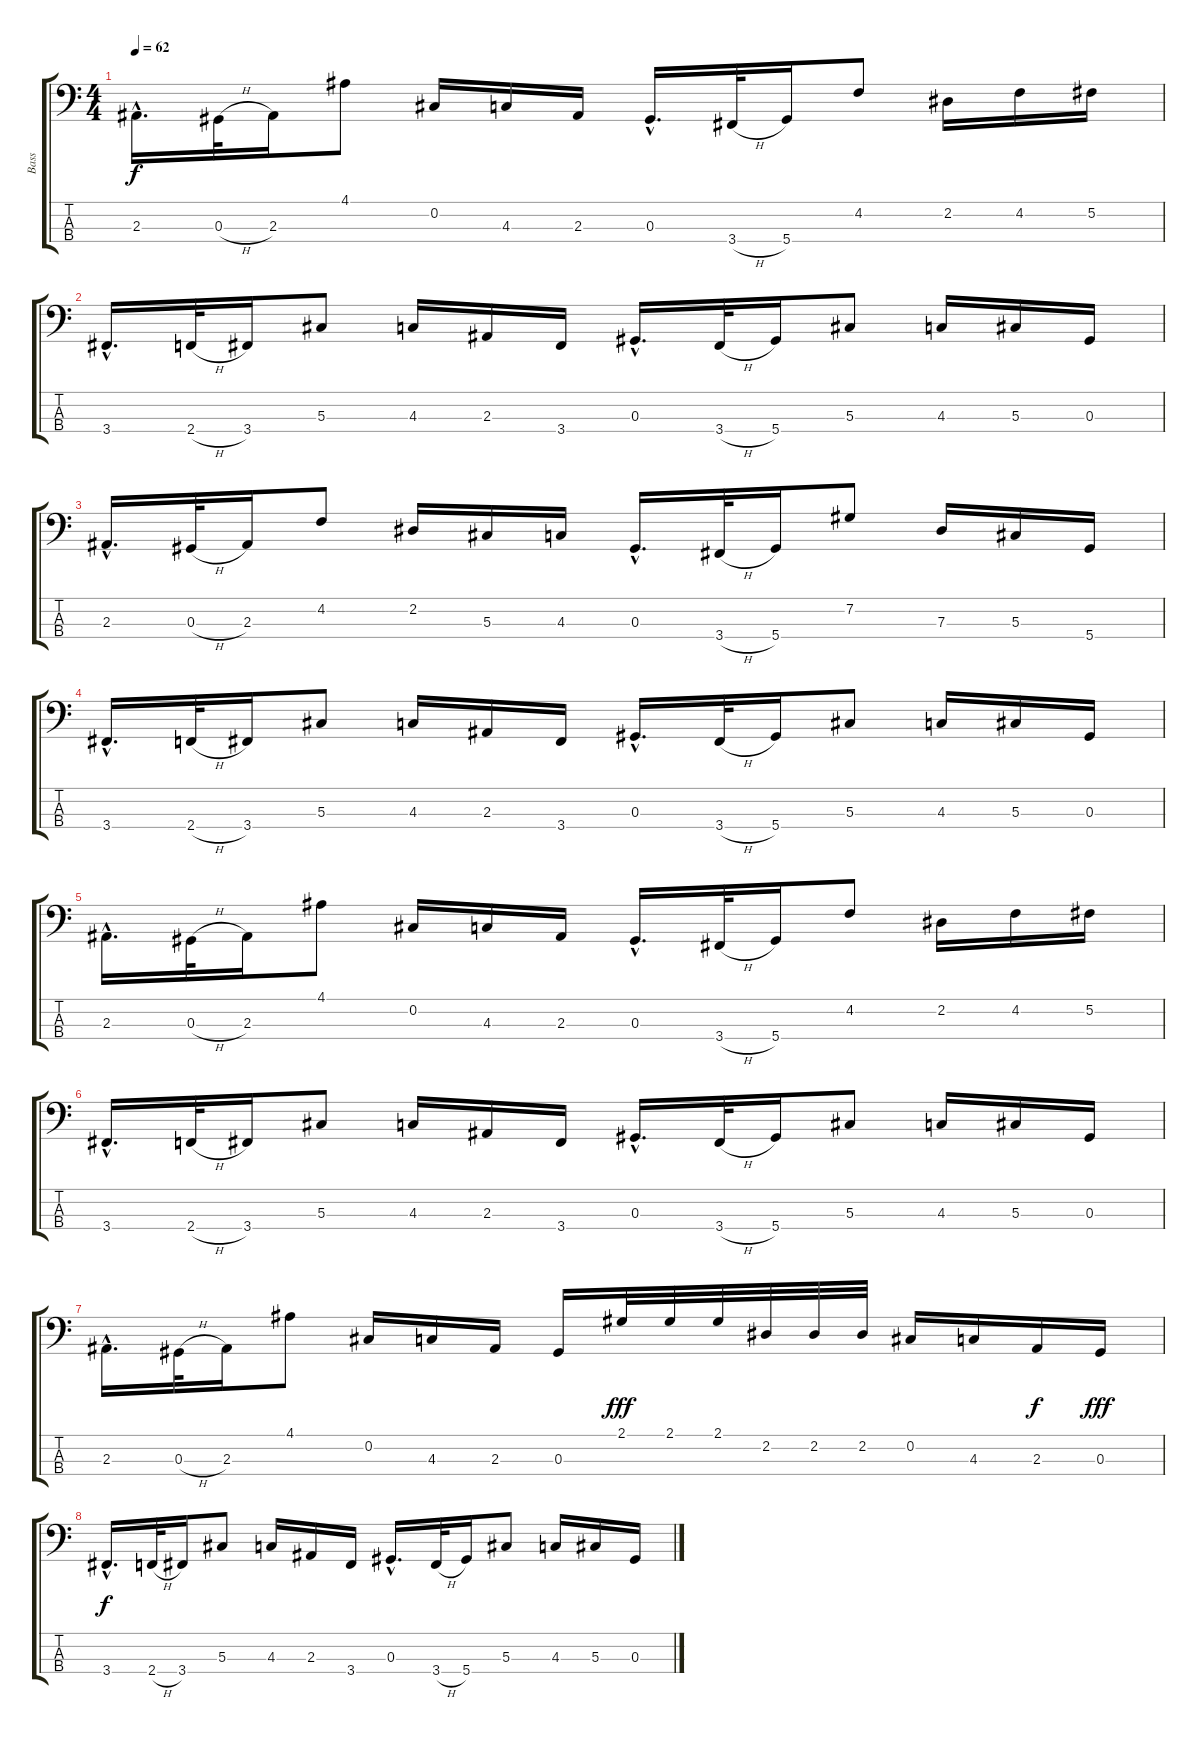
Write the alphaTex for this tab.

\track ("Bass" "Bass") {instrument electricbasspick}
\staff {score tabs}
\tuning (Gb2 Db2 Ab1 Eb1) {hide}
\ts (4 4)
\tempo 62
\clef f4
\ks c
2.3{hac}.16{d dy f} 0.3{h}.32 2.3.16 4.1.8 0.2.16 4.3.16 2.3.16 0.3{hac}.16{d} 3.4{h}.32 5.4.16 4.2.8 2.2.16 4.2.16 5.2.16 |
3.4{hac}.16{d} 2.4{h}.32 3.4.16 5.3.8 4.3.16 2.3.16 3.4.16 0.3{hac}.16{d} 3.4{h}.32 5.4.16 5.3.8 4.3.16 5.3.16 0.3.16 |
2.3{hac}.16{d} 0.3{h}.32 2.3.16 4.2.8 2.2.16 5.3.16 4.3.16 0.3{hac}.16{d} 3.4{h}.32 5.4.16 7.2.8 7.3.16 5.3.16 5.4.16 |
3.4{hac}.16{d} 2.4{h}.32 3.4.16 5.3.8 4.3.16 2.3.16 3.4.16 0.3{hac}.16{d} 3.4{h}.32 5.4.16 5.3.8 4.3.16 5.3.16 0.3.16 |
2.3{hac}.16{d} 0.3{h}.32 2.3.16 4.1.8 0.2.16 4.3.16 2.3.16 0.3{hac}.16{d} 3.4{h}.32 5.4.16 4.2.8 2.2.16 4.2.16 5.2.16 |
3.4{hac}.16{d} 2.4{h}.32 3.4.16 5.3.8 4.3.16 2.3.16 3.4.16 0.3{hac}.16{d} 3.4{h}.32 5.4.16 5.3.8 4.3.16 5.3.16 0.3.16 |
2.3{hac}.16{d} 0.3{h}.32 2.3.16 4.1.8 0.2.16 4.3.16 2.3.16 0.3.16 2.1.32{dy fff} 2.1.32 2.1.32 2.2.32 2.2.32 2.2.32 0.2.16 4.3.16 2.3.16{dy f} 0.3.16{dy fff} |
3.4{hac}.16{d dy f} 2.4{h}.32 3.4.16 5.3.8 4.3.16 2.3.16 3.4.16 0.3{hac}.16{d} 3.4{h}.32 5.4.16 5.3.8 4.3.16 5.3.16 0.3.16
